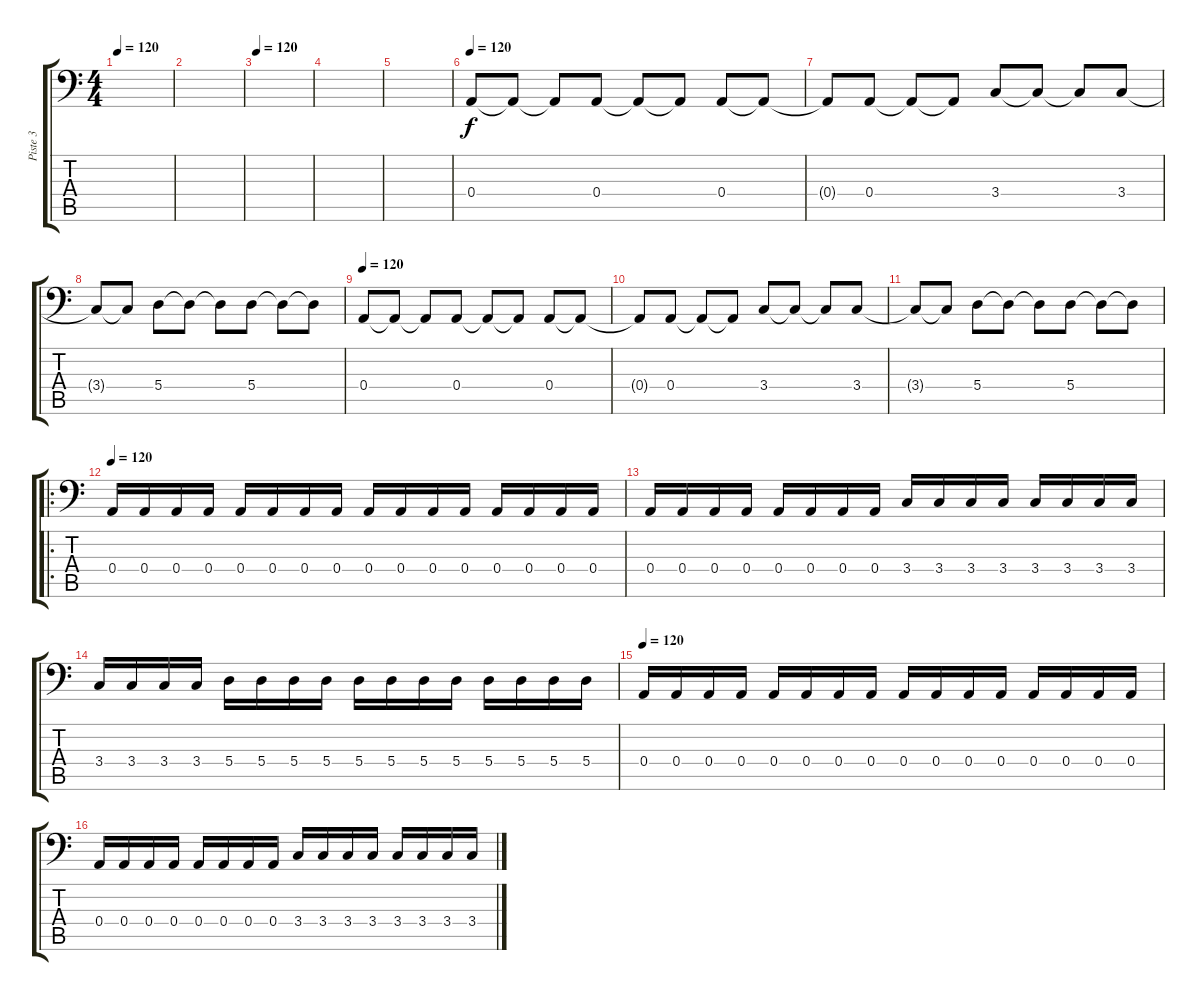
\track ("Piste 3" "Piste 3") {instrument electricbassfinger}
\staff {score tabs}
\tuning (C3 G2 D2 A1 E1 B0) {hide}
\ts (4 4)
\tempo 120
\clef f4
\ks c
|
|
\tempo 120
|
|
|
\tempo 120
0.4.8 0.4{t}.8 0.4{t}.8 0.4.8 0.4{t}.8 0.4{t}.8 0.4.8 0.4{t}.8 |
0.4{t}.8 0.4.8 0.4{t}.8 0.4{t}.8 3.4.8 3.4{t}.8 3.4{t}.8 3.4.8 |
3.4{t}.8 3.4{t}.8 5.4.8 5.4{t}.8 5.4{t}.8 5.4.8 5.4{t}.8 5.4{t}.8 |
\tempo 120
0.4.8 0.4{t}.8 0.4{t}.8 0.4.8 0.4{t}.8 0.4{t}.8 0.4.8 0.4{t}.8 |
0.4{t}.8 0.4.8 0.4{t}.8 0.4{t}.8 3.4.8 3.4{t}.8 3.4{t}.8 3.4.8 |
3.4{t}.8 3.4{t}.8 5.4.8 5.4{t}.8 5.4{t}.8 5.4.8 5.4{t}.8 5.4{t}.8 |
\ro
\tempo 120
0.4.16 0.4.16 0.4.16 0.4.16 0.4.16 0.4.16 0.4.16 0.4.16 0.4.16 0.4.16 0.4.16 0.4.16 0.4.16 0.4.16 0.4.16 0.4.16 |
0.4.16 0.4.16 0.4.16 0.4.16 0.4.16 0.4.16 0.4.16 0.4.16 3.4.16 3.4.16 3.4.16 3.4.16 3.4.16 3.4.16 3.4.16 3.4.16 |
3.4.16 3.4.16 3.4.16 3.4.16 5.4.16 5.4.16 5.4.16 5.4.16 5.4.16 5.4.16 5.4.16 5.4.16 5.4.16 5.4.16 5.4.16 5.4.16 |
\tempo 120
0.4.16 0.4.16 0.4.16 0.4.16 0.4.16 0.4.16 0.4.16 0.4.16 0.4.16 0.4.16 0.4.16 0.4.16 0.4.16 0.4.16 0.4.16 0.4.16 |
0.4.16 0.4.16 0.4.16 0.4.16 0.4.16 0.4.16 0.4.16 0.4.16 3.4.16 3.4.16 3.4.16 3.4.16 3.4.16 3.4.16 3.4.16 3.4.16
